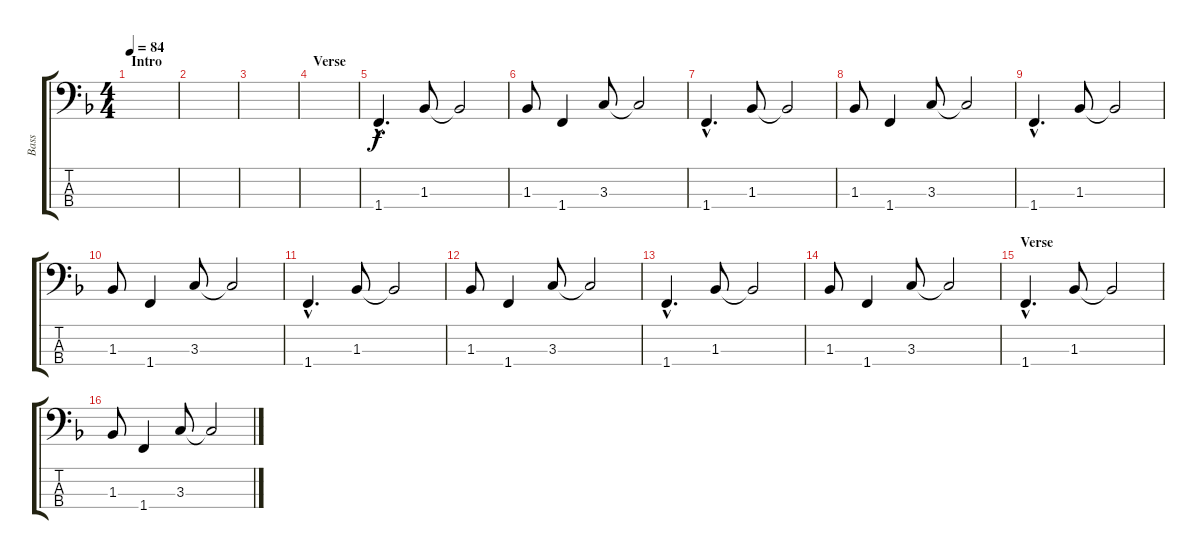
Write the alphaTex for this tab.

\track ("Bass" "Bass") {instrument electricbassfinger}
\staff {score tabs}
\tuning (G2 D2 A1 E1) {hide}
\ts (4 4)
\section ("" "Intro")
\tempo 84
\clef f4
\ks f
|
|
|
\section ("" "Verse")
|
1.4{hac}.4{d volume 7} 1.3.8 1.3{t}.2 |
1.3.8 1.4.4 3.3.8 3.3{t}.2 |
1.4{hac}.4{d} 1.3.8 1.3{t}.2 |
1.3.8 1.4.4 3.3.8 3.3{t}.2 |
1.4{hac}.4{d} 1.3.8 1.3{t}.2 |
1.3.8 1.4.4 3.3.8 3.3{t}.2 |
1.4{hac}.4{d} 1.3.8 1.3{t}.2 |
1.3.8 1.4.4 3.3.8 3.3{t}.2 |
1.4{hac}.4{d volume 11} 1.3.8 1.3{t}.2 |
1.3.8 1.4.4 3.3.8 3.3{t}.2 |
\section ("" "Verse")
1.4{hac}.4{d} 1.3.8 1.3{t}.2 |
1.3.8 1.4.4 3.3.8 3.3{t}.2
